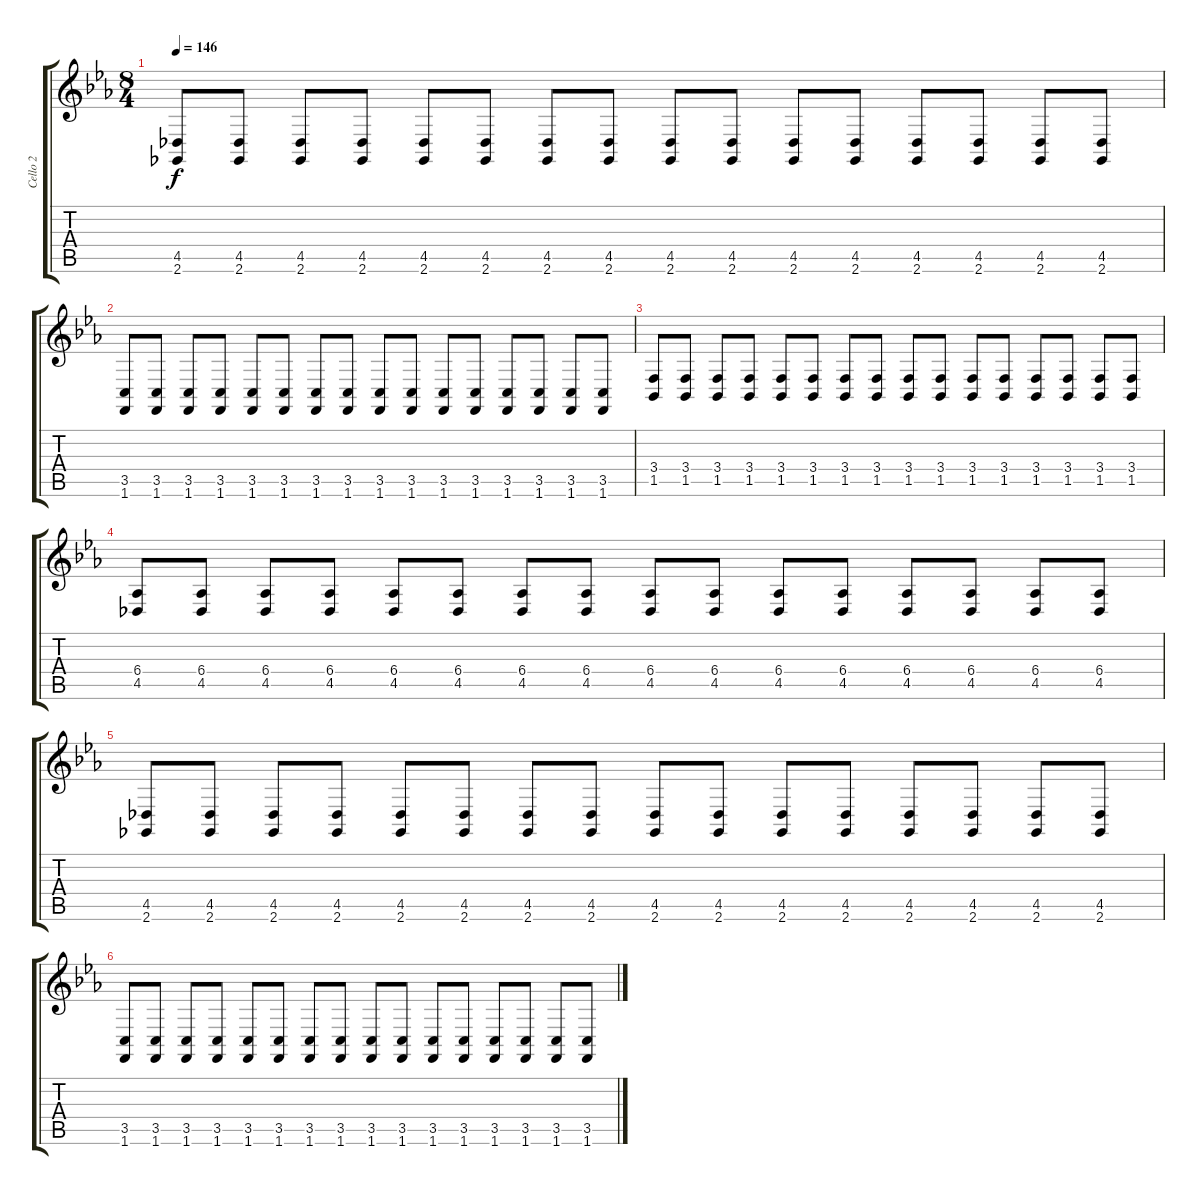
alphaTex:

\track ("Cello 2" "Cello 2") {instrument cello}
\staff {score tabs}
\tuning (E4 B3 G3 D3 A2 E2) {hide}
\ts (8 4)
\tempo 146
\clef g2
\ks eb
(4.5 2.6).8{dy f volume 10} (4.5 2.6).8 (4.5 2.6).8 (4.5 2.6).8 (4.5 2.6).8 (4.5 2.6).8 (4.5 2.6).8 (4.5 2.6).8 (4.5 2.6).8 (4.5 2.6).8 (4.5 2.6).8 (4.5 2.6).8 (4.5 2.6).8 (4.5 2.6).8 (4.5 2.6).8 (4.5 2.6).8 |
(3.5 1.6).8{volume 8} (3.5 1.6).8 (3.5 1.6).8 (3.5 1.6).8 (3.5 1.6).8 (3.5 1.6).8 (3.5 1.6).8 (3.5 1.6).8 (3.5 1.6).8 (3.5 1.6).8 (3.5 1.6).8 (3.5 1.6).8 (3.5 1.6).8 (3.5 1.6).8 (3.5 1.6).8 (3.5 1.6).8 |
(3.4 1.5).8{volume 6} (3.4 1.5).8 (3.4 1.5).8 (3.4 1.5).8 (3.4 1.5).8 (3.4 1.5).8 (3.4 1.5).8 (3.4 1.5).8 (3.4 1.5).8 (3.4 1.5).8 (3.4 1.5).8 (3.4 1.5).8 (3.4 1.5).8 (3.4 1.5).8 (3.4 1.5).8 (3.4 1.5).8 |
(6.4 4.5).8{volume 4} (6.4 4.5).8 (6.4 4.5).8 (6.4 4.5).8 (6.4 4.5).8 (6.4 4.5).8 (6.4 4.5).8 (6.4 4.5).8 (6.4 4.5).8 (6.4 4.5).8 (6.4 4.5).8 (6.4 4.5).8 (6.4 4.5).8 (6.4 4.5).8 (6.4 4.5).8 (6.4 4.5).8 |
(4.5 2.6).8{volume 2} (4.5 2.6).8 (4.5 2.6).8 (4.5 2.6).8 (4.5 2.6).8 (4.5 2.6).8 (4.5 2.6).8 (4.5 2.6).8 (4.5 2.6).8 (4.5 2.6).8 (4.5 2.6).8 (4.5 2.6).8 (4.5 2.6).8 (4.5 2.6).8 (4.5 2.6).8 (4.5 2.6).8 |
(3.5 1.6).8{volume 0} (3.5 1.6).8 (3.5 1.6).8 (3.5 1.6).8 (3.5 1.6).8 (3.5 1.6).8 (3.5 1.6).8 (3.5 1.6).8 (3.5 1.6).8 (3.5 1.6).8 (3.5 1.6).8 (3.5 1.6).8 (3.5 1.6).8 (3.5 1.6).8 (3.5 1.6).8 (3.5 1.6).8
